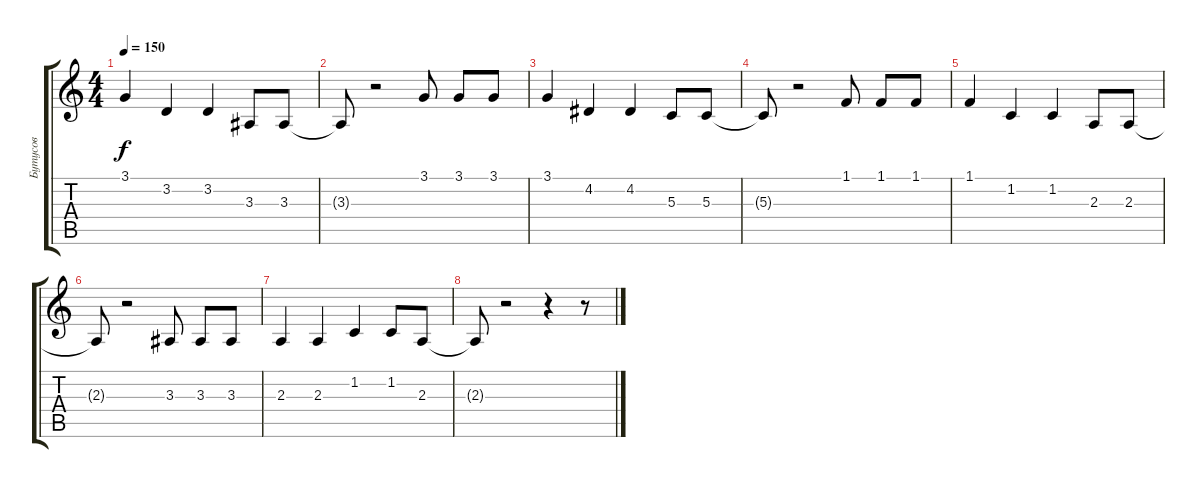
\track ("Бутусов" "Бутусов") {instrument brasssection}
\staff {score tabs}
\tuning (E4 B3 G3 D3 A2 E2) {hide}
\ts (4 4)
\tempo 150
\clef g2
\ks c
3.1.4{dy f} 3.2.4 3.2.4 3.3.8 3.3.8 |
3.3{t}.8 r.2 3.1.8 3.1.8 3.1.8 |
3.1.4 4.2.4 4.2.4 5.3.8 5.3.8 |
5.3{t}.8 r.2 1.1.8 1.1.8 1.1.8 |
1.1.4 1.2.4 1.2.4 2.3.8 2.3.8 |
2.3{t}.8 r.2 3.3.8 3.3.8 3.3.8 |
2.3.4 2.3.4 1.2.4 1.2.8 2.3.8 |
2.3{t}.8 r.2 r.4 r.8
